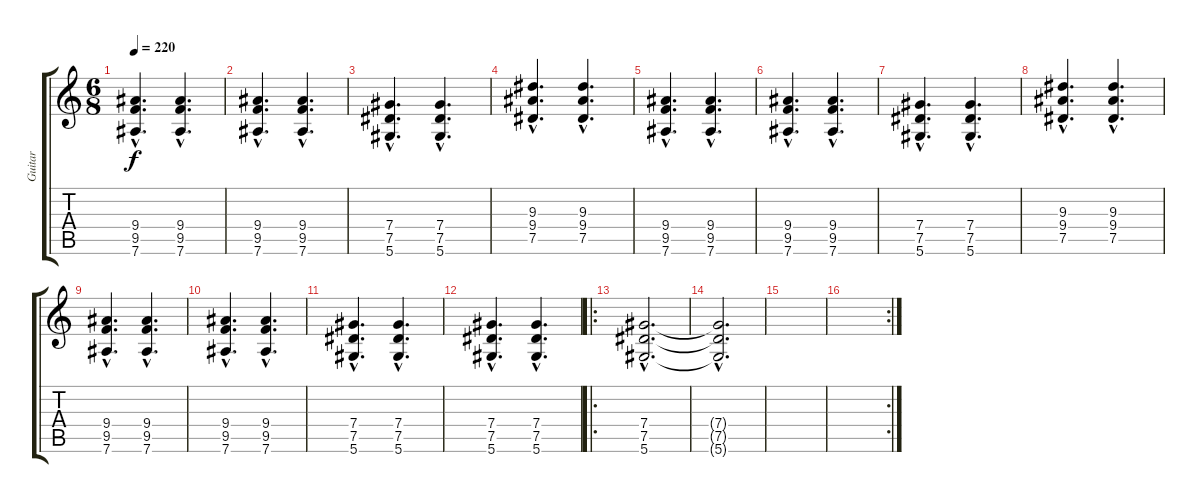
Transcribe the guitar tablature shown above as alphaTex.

\track ("Guitar" "Guitar") {instrument distortionguitar}
\staff {score tabs}
\tuning (Eb4 Bb3 Gb3 Db3 Ab2 Eb2) {hide}
\ts (6 8)
\tempo 220
\clef g2
\ks c
(9.4{hac} 9.5{hac} 7.6{hac}).4{d dy f} (9.4{hac} 9.5{hac} 7.6{hac}).4{d} |
(9.4{hac} 9.5{hac} 7.6{hac}).4{d} (9.4{hac} 9.5{hac} 7.6{hac}).4{d} |
(7.4{hac} 7.5{hac} 5.6{hac}).4{d} (7.4{hac} 7.5{hac} 5.6{hac}).4{d} |
(9.3{hac} 9.4{hac} 7.5{hac}).4{d} (9.3{hac} 9.4{hac} 7.5{hac}).4{d} |
(9.4{hac} 9.5{hac} 7.6{hac}).4{d} (9.4{hac} 9.5{hac} 7.6{hac}).4{d} |
(9.4{hac} 9.5{hac} 7.6{hac}).4{d} (9.4{hac} 9.5{hac} 7.6{hac}).4{d} |
(7.4{hac} 7.5{hac} 5.6{hac}).4{d} (7.4{hac} 7.5{hac} 5.6{hac}).4{d} |
(9.3{hac} 9.4{hac} 7.5{hac}).4{d} (9.3{hac} 9.4{hac} 7.5{hac}).4{d} |
(9.4{hac} 9.5{hac} 7.6{hac}).4{d} (9.4{hac} 9.5{hac} 7.6{hac}).4{d} |
(9.4{hac} 9.5{hac} 7.6{hac}).4{d} (9.4{hac} 9.5{hac} 7.6{hac}).4{d} |
(7.4{hac} 7.5{hac} 5.6{hac}).4{d} (7.4{hac} 7.5{hac} 5.6{hac}).4{d} |
(7.4{hac} 7.5{hac} 5.6{hac}).4{d} (7.4{hac} 7.5{hac} 5.6{hac}).4{d} |
\ro
(7.4{hac} 7.5{hac} 5.6{hac}).2{d volume 0} |
(7.4{hac t} 7.5{hac t} 5.6{hac t}).2{d} |
|
\rc 2
